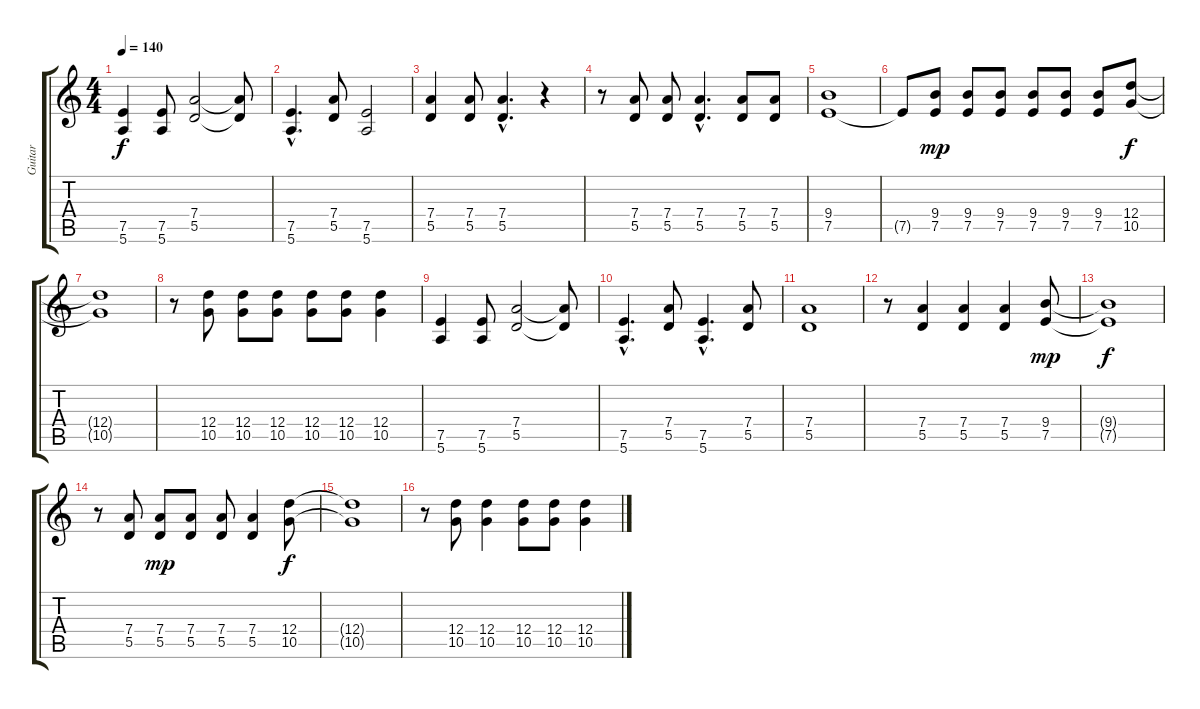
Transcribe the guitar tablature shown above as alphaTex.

\track ("Guitar" "Guitar") {instrument overdrivenguitar}
\staff {score tabs}
\tuning (E4 B3 G3 D3 A2 E2) {hide}
\ts (4 4)
\tempo 140
\clef g2
\ks c
(7.5 5.6).4{dy f} (7.5 5.6).8 (7.4 5.5).2 (7.4{t} 5.5{t}).8 |
(7.5{hac} 5.6{hac}).4{d} (7.4 5.5).8 (7.5 5.6).2 |
(7.4 5.5).4 (7.4 5.5).8 (7.4{hac} 5.5{hac}).4{d} r.4 |
r.8 (7.4 5.5).8 (7.4 5.5).8 (7.4{hac} 5.5{hac}).4{d} (7.4 5.5).8 (7.4 5.5).8 |
(9.4 7.5).1 |
7.5{t}.8 (9.4 7.5).8{dy mp} (9.4 7.5).8 (9.4 7.5).8 (9.4 7.5).8 (9.4 7.5).8 (9.4 7.5).8 (12.4 10.5).8{dy f} |
(12.4{t} 10.5{t}).1 |
r.8 (12.4 10.5).8 (12.4 10.5).8 (12.4 10.5).8 (12.4 10.5).8 (12.4 10.5).8 (12.4 10.5).4 |
(7.5 5.6).4 (7.5 5.6).8 (7.4 5.5).2 (7.4{t} 5.5{t}).8 |
(7.5{hac} 5.6{hac}).4{d} (7.4 5.5).8 (7.5{hac} 5.6{hac}).4{d} (7.4 5.5).8 |
(7.4 5.5).1 |
r.8 (7.4 5.5).4 (7.4 5.5).4 (7.4 5.5).4 (9.4 7.5).8{dy mp} |
(9.4{t} 7.5{t}).1{dy f} |
r.8 (7.4 5.5).8 (7.4 5.5).8{dy mp} (7.4 5.5).8 (7.4 5.5).8 (7.4 5.5).4 (12.4 10.5).8{dy f} |
(12.4{t} 10.5{t}).1 |
r.8 (12.4 10.5).8 (12.4 10.5).4 (12.4 10.5).8 (12.4 10.5).8 (12.4 10.5).4
